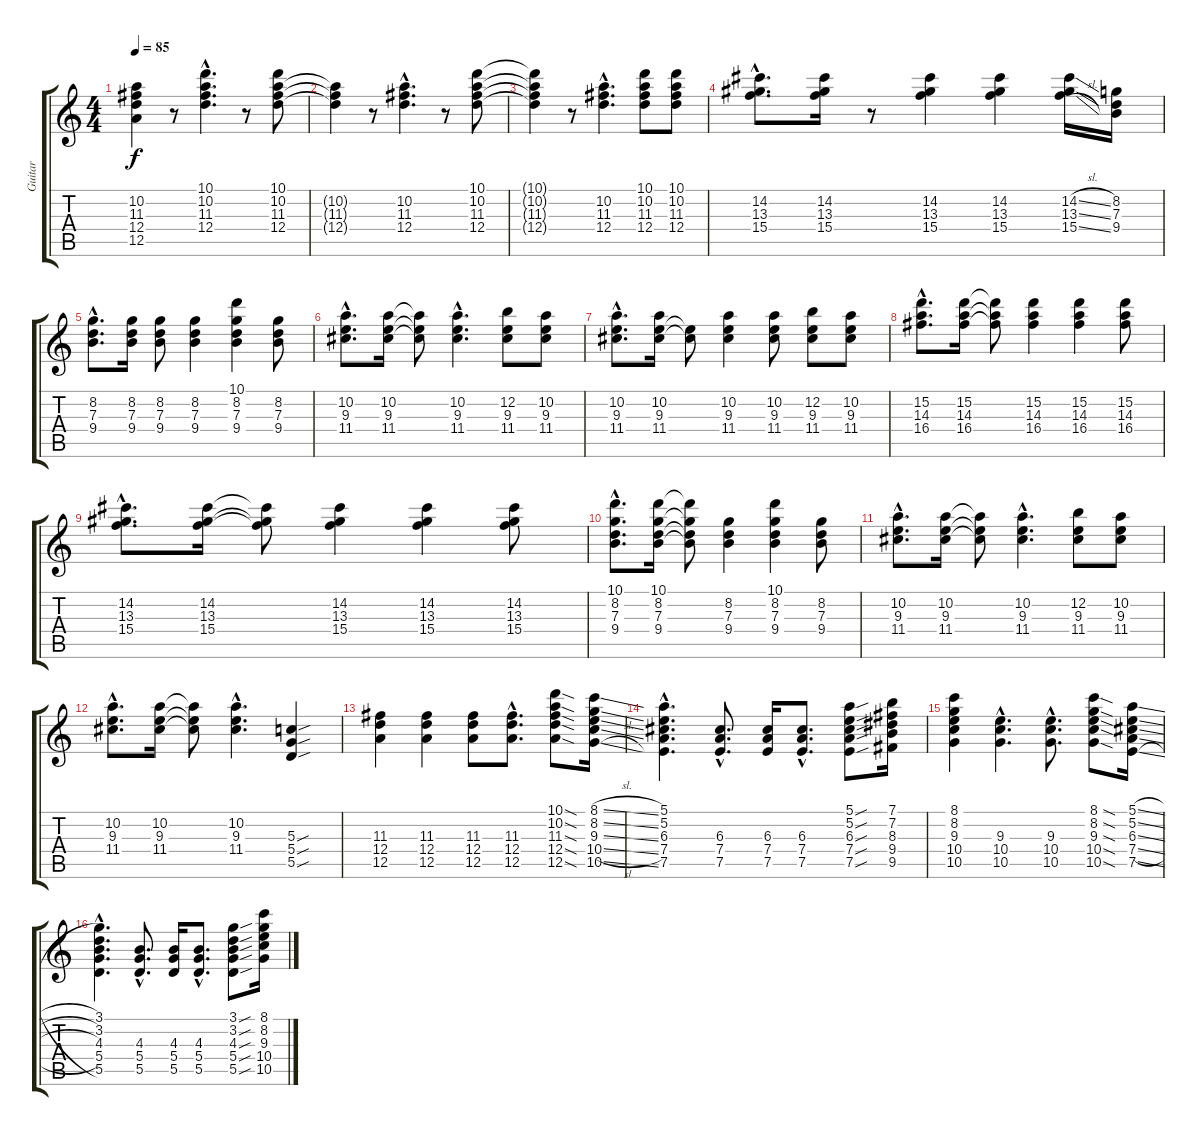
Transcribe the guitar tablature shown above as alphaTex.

\track ("Guitar" "Guitar") {instrument electricguitarjazz}
\staff {score tabs}
\tuning (E4 B3 G3 D3 A2 E2) {hide}
\ts (4 4)
\tempo 85
\clef g2
\ks c
(10.2 11.3 12.4 12.5).4{dy f} r.8 (10.1{hac} 10.2{hac} 11.3{hac} 12.4{hac}).4{d} r.8 (10.1 10.2 11.3 12.4).8 |
(10.2{t} 11.3{t} 12.4{t}).4 r.8 (10.2{hac} 11.3{hac} 12.4{hac}).4{d} r.8 (10.1 10.2 11.3 12.4).8 |
(10.1{t} 10.2{t} 11.3{t} 12.4{t}).4 r.8 (10.2{hac} 11.3{hac} 12.4{hac}).4{d} (10.1 10.2 11.3 12.4).8 (10.1 10.2 11.3 12.4).8 |
(14.2{hac} 13.3{hac} 15.4{hac}).8{d} (14.2 13.3 15.4).16 r.8 (14.2 13.3 15.4).4 (14.2 13.3 15.4).4 (14.2{sl} 13.3{sl} 15.4{sl}).16 (8.2 7.3 9.4).16 |
(8.2{hac} 7.3{hac} 9.4{hac}).8{d} (8.2 7.3 9.4).16 (8.2 7.3 9.4).8 (8.2 7.3 9.4).4 (10.1 8.2 7.3 9.4).4 (8.2 7.3 9.4).8 |
(10.2{hac} 9.3{hac} 11.4{hac}).8{d} (10.2 9.3 11.4).16 (10.2{t} 9.3{t} 11.4{t}).8 (10.2{hac} 9.3{hac} 11.4{hac}).4{d} (12.2 9.3 11.4).8 (10.2 9.3 11.4).8 |
(10.2{hac} 9.3{hac} 11.4{hac}).8{d} (10.2 9.3 11.4).16 (9.3{t} 11.4{t}).8 (10.2 9.3 11.4).4 (10.2 9.3 11.4).8 (12.2 9.3 11.4).8 (10.2 9.3 11.4).8 |
(15.2{hac} 14.3{hac} 16.4{hac}).8{d} (15.2 14.3 16.4).16 (15.2{t} 14.3{t} 16.4{t}).8 (15.2 14.3 16.4).4 (15.2 14.3 16.4).4 (15.2 14.3 16.4).8 |
(14.2{hac} 13.3{hac} 15.4{hac}).8{d} (14.2 13.3 15.4).16 (14.2{t} 13.3{t} 15.4{t}).8 (14.2 13.3 15.4).4 (14.2 13.3 15.4).4 (14.2 13.3 15.4).8 |
(10.1{hac} 8.2{hac} 7.3{hac} 9.4{hac}).8{d} (10.1 8.2 7.3 9.4).16 (10.1{t} 8.2{t} 7.3{t} 9.4{t}).8 (8.2 7.3 9.4).4 (10.1 8.2 7.3 9.4).4 (8.2 7.3 9.4).8 |
(10.2{hac} 9.3{hac} 11.4{hac}).8{d} (10.2 9.3 11.4).16 (10.2{t} 9.3{t} 11.4{t}).8 (10.2{hac} 9.3{hac} 11.4{hac}).4{d} (12.2 9.3 11.4).8 (10.2 9.3 11.4).8 |
(10.2{hac} 9.3{hac} 11.4{hac}).8{d} (10.2 9.3 11.4).16 (10.2{t} 9.3{t} 11.4{t}).8 (10.2{hac} 9.3{hac} 11.4{hac}).4{d} (5.3{sou} 5.4{sou} 5.5{sou}).4 |
(11.3 12.4 12.5).4 (11.3 12.4 12.5).4 (11.3 12.4 12.5).8 (11.3{hac} 12.4{hac} 12.5{hac}).8{d} (10.1{sod} 10.2{sod} 11.3{sod} 12.4{sod} 12.5{sod}).8 (8.1{sl} 8.2{sl} 9.3{sl} 10.4{sl} 10.5{sl}).16 |
(5.1{hac} 5.2{hac} 6.3{hac} 7.4{hac} 7.5{hac}).4{d} (6.3{hac} 7.4{hac} 7.5{hac}).8{d} (6.3 7.4 7.5).16 (6.3{hac} 7.4{hac} 7.5{hac}).8{d} (5.1{sou} 5.2{sou} 6.3{sou} 7.4{sou} 7.5{sou}).8 (7.1 7.2 8.3 9.4 9.5).16 |
(8.1 8.2 9.3 10.4 10.5).4 (9.3{hac} 10.4{hac} 10.5{hac}).4{d} (9.3{hac} 10.4{hac} 10.5{hac}).8{d} (8.1{sod} 8.2{sod} 9.3{sod} 10.4{sod} 10.5{sod}).8 (5.1{sl} 5.2{sl} 6.3{sl} 7.4{sl} 7.5{sl}).16 |
(3.1{hac} 3.2{hac} 4.3{hac} 5.4{hac} 5.5{hac}).4{d} (4.3 5.4{hac} 5.5{hac}).8{d} (4.3 5.4 5.5).16 (4.3{hac} 5.4{hac} 5.5{hac}).8{d} (3.1{sou} 3.2{sou} 4.3{sou} 5.4{sou} 5.5{sou}).8 (8.1{sl} 8.2{sl} 9.3{sl} 10.4{sl} 10.5{sl}).16
